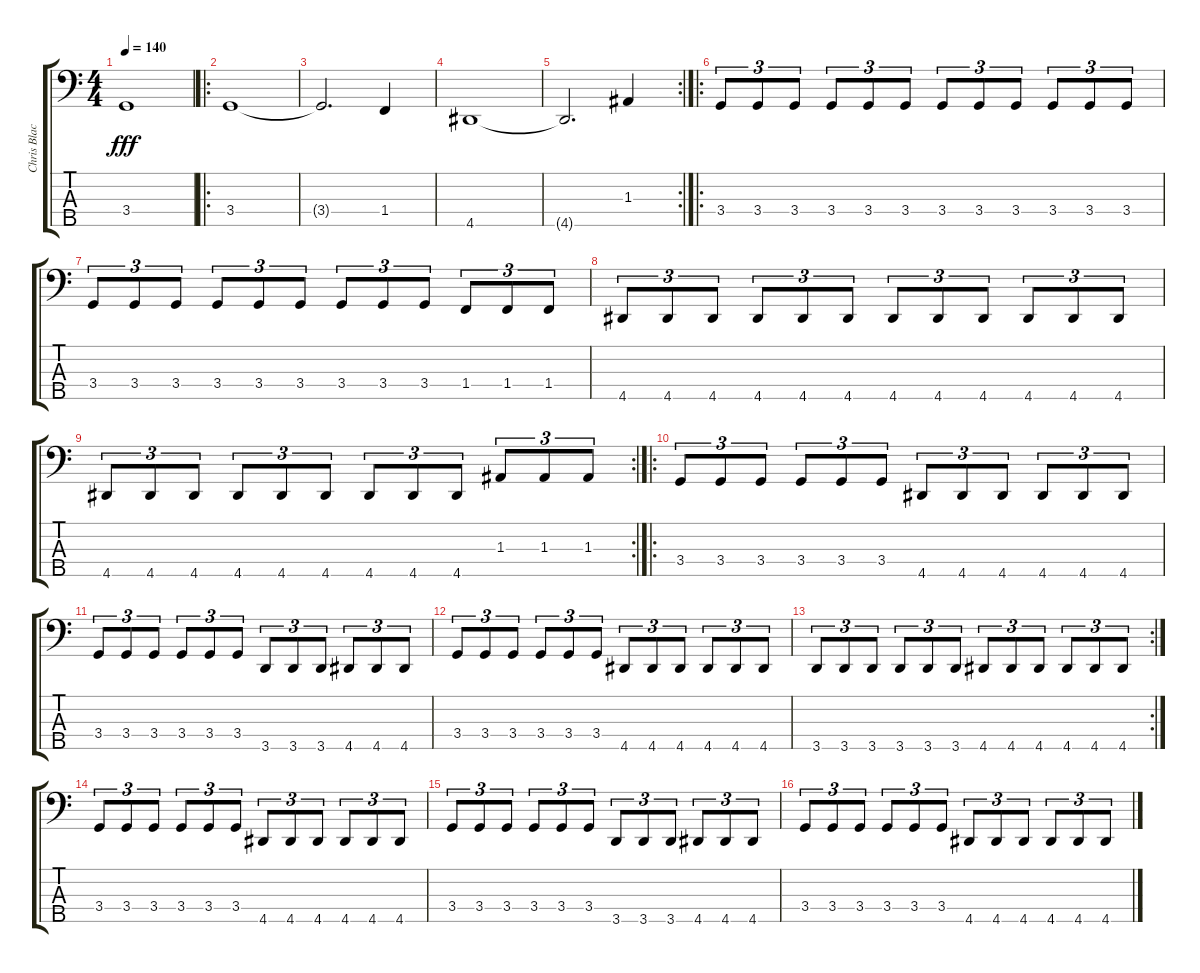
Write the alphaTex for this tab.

\track ("Chris Black" "Chris Blac") {instrument electricbasspick}
\staff {score tabs}
\tuning (G2 D2 A1 E1 B0) {hide}
\ts (4 4)
\tempo 140
\clef f4
\ks c
3.4.1{dy fff} |
\ro
3.4.1 |
3.4{t}.2{d} 1.4.4 |
4.5.1 |
\rc 2
4.5{t}.2{d} 1.3.4 |
\ro
3.4.8{tu (3 2)} 3.4.8{tu (3 2)} 3.4.8{tu (3 2)} 3.4.8{tu (3 2)} 3.4.8{tu (3 2)} 3.4.8{tu (3 2)} 3.4.8{tu (3 2)} 3.4.8{tu (3 2)} 3.4.8{tu (3 2)} 3.4.8{tu (3 2)} 3.4.8{tu (3 2)} 3.4.8{tu (3 2)} |
3.4.8{tu (3 2)} 3.4.8{tu (3 2)} 3.4.8{tu (3 2)} 3.4.8{tu (3 2)} 3.4.8{tu (3 2)} 3.4.8{tu (3 2)} 3.4.8{tu (3 2)} 3.4.8{tu (3 2)} 3.4.8{tu (3 2)} 1.4.8{tu (3 2)} 1.4.8{tu (3 2)} 1.4.8{tu (3 2)} |
4.5.8{tu (3 2)} 4.5.8{tu (3 2)} 4.5.8{tu (3 2)} 4.5.8{tu (3 2)} 4.5.8{tu (3 2)} 4.5.8{tu (3 2)} 4.5.8{tu (3 2)} 4.5.8{tu (3 2)} 4.5.8{tu (3 2)} 4.5.8{tu (3 2)} 4.5.8{tu (3 2)} 4.5.8{tu (3 2)} |
\rc 2
4.5.8{tu (3 2)} 4.5.8{tu (3 2)} 4.5.8{tu (3 2)} 4.5.8{tu (3 2)} 4.5.8{tu (3 2)} 4.5.8{tu (3 2)} 4.5.8{tu (3 2)} 4.5.8{tu (3 2)} 4.5.8{tu (3 2)} 1.3.8{tu (3 2)} 1.3.8{tu (3 2)} 1.3.8{tu (3 2)} |
\ro
3.4.8{tu (3 2)} 3.4.8{tu (3 2)} 3.4.8{tu (3 2)} 3.4.8{tu (3 2)} 3.4.8{tu (3 2)} 3.4.8{tu (3 2)} 4.5.8{tu (3 2)} 4.5.8{tu (3 2)} 4.5.8{tu (3 2)} 4.5.8{tu (3 2)} 4.5.8{tu (3 2)} 4.5.8{tu (3 2)} |
3.4.8{tu (3 2)} 3.4.8{tu (3 2)} 3.4.8{tu (3 2)} 3.4.8{tu (3 2)} 3.4.8{tu (3 2)} 3.4.8{tu (3 2)} 3.5.8{tu (3 2)} 3.5.8{tu (3 2)} 3.5.8{tu (3 2)} 4.5.8{tu (3 2)} 4.5.8{tu (3 2)} 4.5.8{tu (3 2)} |
3.4.8{tu (3 2)} 3.4.8{tu (3 2)} 3.4.8{tu (3 2)} 3.4.8{tu (3 2)} 3.4.8{tu (3 2)} 3.4.8{tu (3 2)} 4.5.8{tu (3 2)} 4.5.8{tu (3 2)} 4.5.8{tu (3 2)} 4.5.8{tu (3 2)} 4.5.8{tu (3 2)} 4.5.8{tu (3 2)} |
\rc 2
3.5.8{tu (3 2)} 3.5.8{tu (3 2)} 3.5.8{tu (3 2)} 3.5.8{tu (3 2)} 3.5.8{tu (3 2)} 3.5.8{tu (3 2)} 4.5.8{tu (3 2)} 4.5.8{tu (3 2)} 4.5.8{tu (3 2)} 4.5.8{tu (3 2)} 4.5.8{tu (3 2)} 4.5.8{tu (3 2)} |
3.4.8{tu (3 2)} 3.4.8{tu (3 2)} 3.4.8{tu (3 2)} 3.4.8{tu (3 2)} 3.4.8{tu (3 2)} 3.4.8{tu (3 2)} 4.5.8{tu (3 2)} 4.5.8{tu (3 2)} 4.5.8{tu (3 2)} 4.5.8{tu (3 2)} 4.5.8{tu (3 2)} 4.5.8{tu (3 2)} |
3.4.8{tu (3 2)} 3.4.8{tu (3 2)} 3.4.8{tu (3 2)} 3.4.8{tu (3 2)} 3.4.8{tu (3 2)} 3.4.8{tu (3 2)} 3.5.8{tu (3 2)} 3.5.8{tu (3 2)} 3.5.8{tu (3 2)} 4.5.8{tu (3 2)} 4.5.8{tu (3 2)} 4.5.8{tu (3 2)} |
3.4.8{tu (3 2)} 3.4.8{tu (3 2)} 3.4.8{tu (3 2)} 3.4.8{tu (3 2)} 3.4.8{tu (3 2)} 3.4.8{tu (3 2)} 4.5.8{tu (3 2)} 4.5.8{tu (3 2)} 4.5.8{tu (3 2)} 4.5.8{tu (3 2)} 4.5.8{tu (3 2)} 4.5.8{tu (3 2)}
